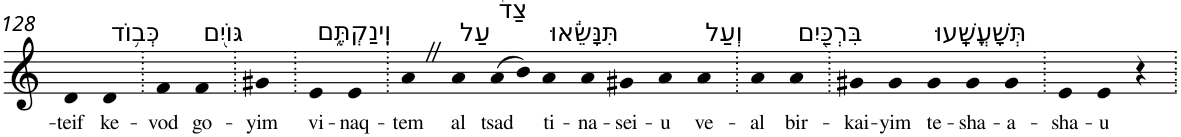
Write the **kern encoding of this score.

**kern	**text
*part1	*part1
*staff1	*staff1
*I"Piano	*
*I'Pno	*
!!LO:PB:g=z
*clefG2	*
*k[]	*
=128	=128
!	!LO:LY:b
4d	-teif
!LO:TX:a:t=כְּב֥וֹד	!
!	!LO:LY:b
4d	ke-
=129.	=129.
!	!LO:LY:b
4f	-vod
!LO:TX:a:t=גּוֹיִ֖ם	!
!	!LO:LY:b
4f	go-
=130.	=130.
!	!LO:LY:b
4g#X	-yim
=131.	=131.
!LO:TX:a:t=וִֽינַקְתֶּ֑ם	!
!	!LO:LY:b
4e	vi-
!	!LO:LY:b
4e	-naq-
=132.	=132.
!	!LO:LY:b
4aZ	-tem
!LO:TX:a:t=עַל	!
!	!LO:LY:b
4a	al
!LO:TX:a:t=צַד֙	!
!	!LO:LY:b
(8a	tsad
8b)	.
!LO:TX:a:t=תִּנָּשֵׂ֔אוּ	!
!	!LO:LY:b
4a	ti-
!	!LO:LY:b
4a	-na-
!	!LO:LY:b
4g#X	-sei-
!	!LO:LY:b
4a	-u
!LO:TX:a:t=וְעַל	!
!	!LO:LY:b
4a	ve-
=133.	=133.
!	!LO:LY:b
4a	-al
!LO:TX:a:t=בִּרְכַּ֖יִם	!
!	!LO:LY:b
4a	bir-
=134.	=134.
!	!LO:LY:b
4g#X	-kai-
!	!LO:LY:b
4g#	-yim
!LO:TX:a:t=תְּשָׁעֳשָֽׁעוּ	!
!	!LO:LY:b
4g#	te-
!	!LO:LY:b
4g#	-sha-
!	!LO:LY:b
4g#	-a-
=135.	=135.
!	!LO:LY:b
4e	-sha-
!	!LO:LY:b
4e	-u
4r	.
=.	=.
*-	*-
